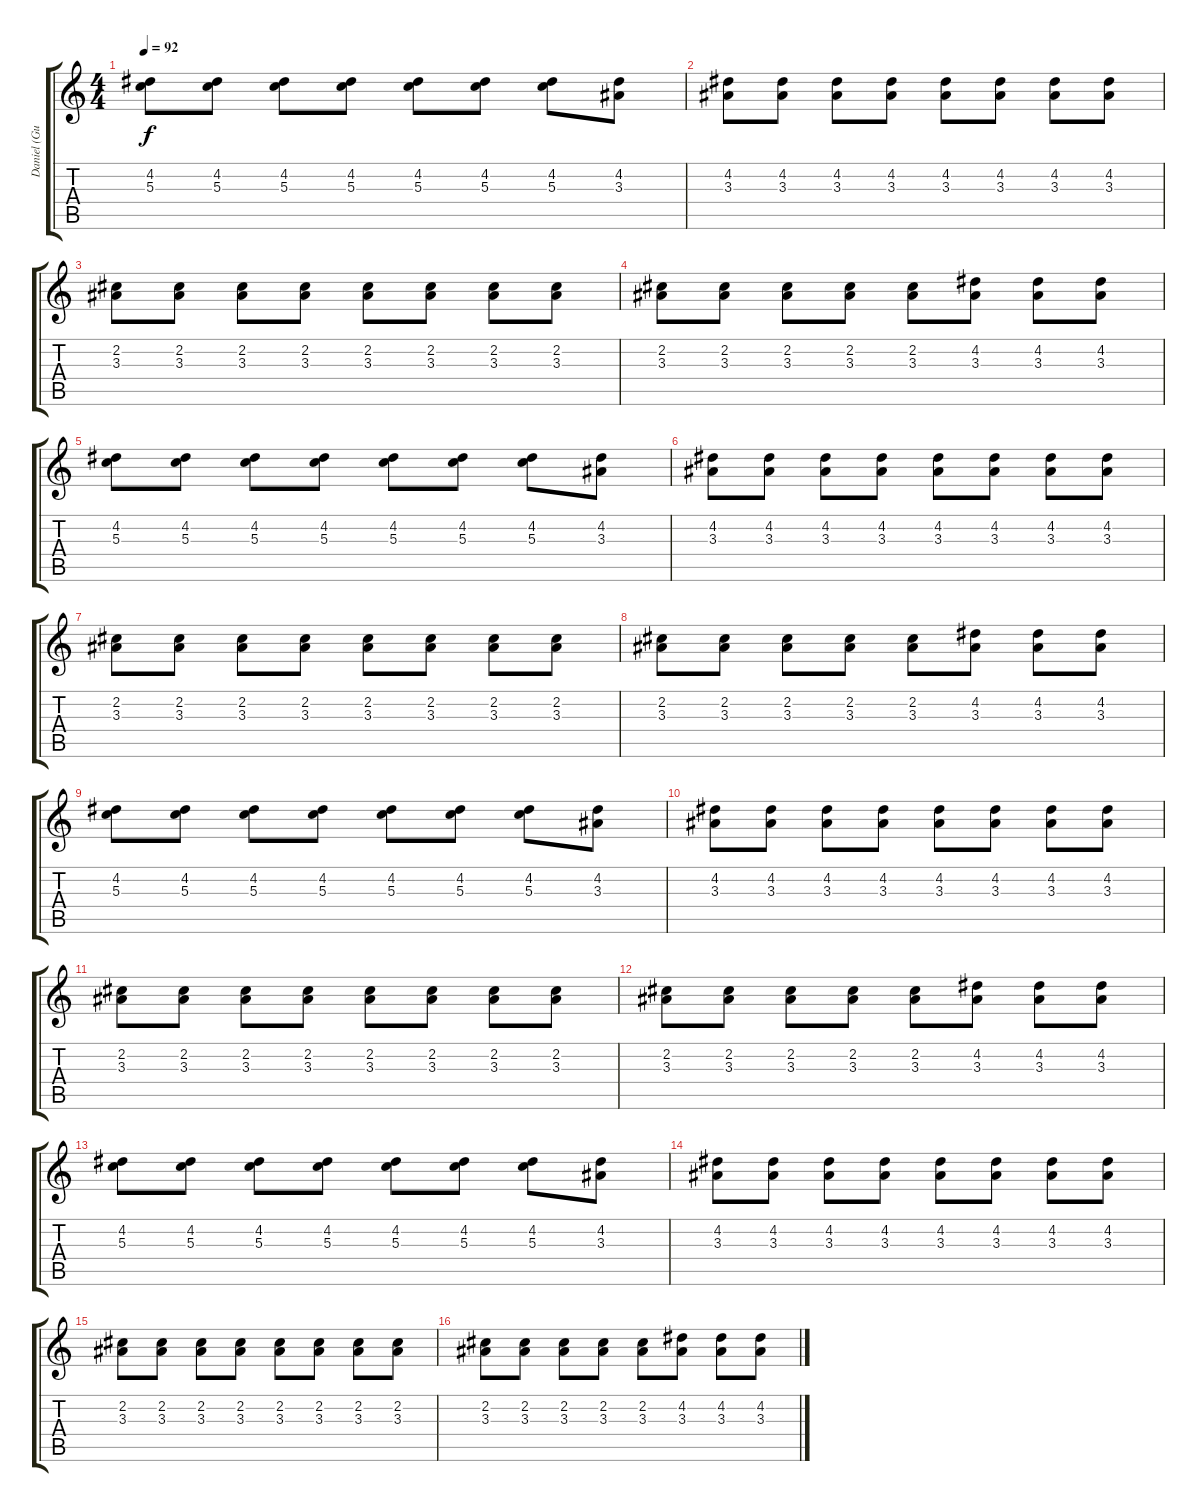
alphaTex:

\track ("Daniel (Guitar 2)" "Daniel (Gu") {instrument acousticguitarsteel}
\staff {score tabs}
\tuning (E4 B3 G3 D3 A2 E2) {hide}
\ts (4 4)
\section ("" "")
\tempo 92
\clef g2
\ks c
(4.2 5.3).8{dy f} (4.2 5.3).8 (4.2 5.3).8 (4.2 5.3).8 (4.2 5.3).8 (4.2 5.3).8 (4.2 5.3).8 (4.2 3.3).8 |
(4.2 3.3).8 (4.2 3.3).8 (4.2 3.3).8 (4.2 3.3).8 (4.2 3.3).8 (4.2 3.3).8 (4.2 3.3).8 (4.2 3.3).8 |
(2.2 3.3).8 (2.2 3.3).8 (2.2 3.3).8 (2.2 3.3).8 (2.2 3.3).8 (2.2 3.3).8 (2.2 3.3).8 (2.2 3.3).8 |
(2.2 3.3).8 (2.2 3.3).8 (2.2 3.3).8 (2.2 3.3).8 (2.2 3.3).8 (4.2 3.3).8 (4.2 3.3).8 (4.2 3.3).8 |
(4.2 5.3).8 (4.2 5.3).8 (4.2 5.3).8 (4.2 5.3).8 (4.2 5.3).8 (4.2 5.3).8 (4.2 5.3).8 (4.2 3.3).8 |
(4.2 3.3).8 (4.2 3.3).8 (4.2 3.3).8 (4.2 3.3).8 (4.2 3.3).8 (4.2 3.3).8 (4.2 3.3).8 (4.2 3.3).8 |
(2.2 3.3).8 (2.2 3.3).8 (2.2 3.3).8 (2.2 3.3).8 (2.2 3.3).8 (2.2 3.3).8 (2.2 3.3).8 (2.2 3.3).8 |
(2.2 3.3).8 (2.2 3.3).8 (2.2 3.3).8 (2.2 3.3).8 (2.2 3.3).8 (4.2 3.3).8 (4.2 3.3).8 (4.2 3.3).8 |
(4.2 5.3).8 (4.2 5.3).8 (4.2 5.3).8 (4.2 5.3).8 (4.2 5.3).8 (4.2 5.3).8 (4.2 5.3).8 (4.2 3.3).8 |
(4.2 3.3).8 (4.2 3.3).8 (4.2 3.3).8 (4.2 3.3).8 (4.2 3.3).8 (4.2 3.3).8 (4.2 3.3).8 (4.2 3.3).8 |
(2.2 3.3).8 (2.2 3.3).8 (2.2 3.3).8 (2.2 3.3).8 (2.2 3.3).8 (2.2 3.3).8 (2.2 3.3).8 (2.2 3.3).8 |
(2.2 3.3).8 (2.2 3.3).8 (2.2 3.3).8 (2.2 3.3).8 (2.2 3.3).8 (4.2 3.3).8 (4.2 3.3).8 (4.2 3.3).8 |
(4.2 5.3).8 (4.2 5.3).8 (4.2 5.3).8 (4.2 5.3).8 (4.2 5.3).8 (4.2 5.3).8 (4.2 5.3).8 (4.2 3.3).8 |
(4.2 3.3).8 (4.2 3.3).8 (4.2 3.3).8 (4.2 3.3).8 (4.2 3.3).8 (4.2 3.3).8 (4.2 3.3).8 (4.2 3.3).8 |
(2.2 3.3).8 (2.2 3.3).8 (2.2 3.3).8 (2.2 3.3).8 (2.2 3.3).8 (2.2 3.3).8 (2.2 3.3).8 (2.2 3.3).8 |
(2.2 3.3).8 (2.2 3.3).8 (2.2 3.3).8 (2.2 3.3).8 (2.2 3.3).8 (4.2 3.3).8 (4.2 3.3).8 (4.2 3.3).8
